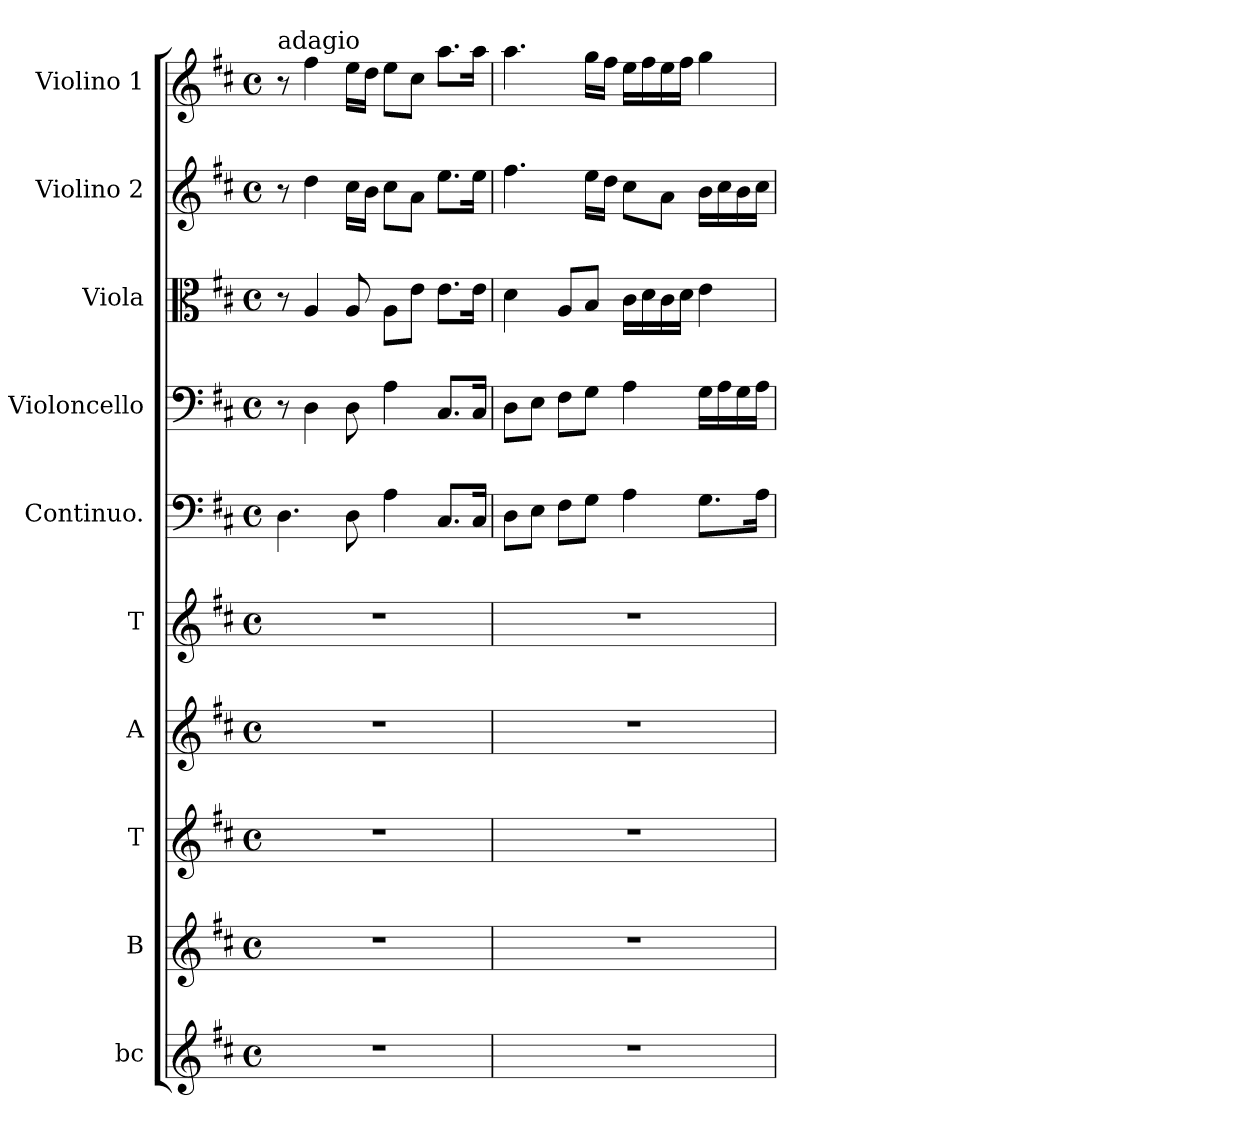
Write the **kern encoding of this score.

**kern	**kern	**kern	**kern	**kern	**kern	**kern	**kern	**kern	**kern
*part10	*part9	*part8	*part7	*part6	*part5	*part4	*part3	*part2	*part1
*staff10	*staff9	*staff8	*staff7	*staff6	*staff5	*staff4	*staff3	*staff2	*staff1
*I"bc	*I"B	*I"T	*I"A	*I"T	*I"Continuo.	*I"Violoncello	*I"Viola	*I"Violino 2	*I"Violino 1
*I'bc	*I'B	*I'T	*I'A	*	*I'C	*I'vlc	*I'vla	*I'vl2	*I'vl1
!!LO:PB:g=z
*clefG2	*clefG2	*clefG2	*clefG2	*clefG2	*clefF4	*clefF4	*clefC3	*clefG2	*clefG2
*k[f#c#]	*k[f#c#]	*k[f#c#]	*k[f#c#]	*k[f#c#]	*k[f#c#]	*k[f#c#]	*k[f#c#]	*k[f#c#]	*k[f#c#]
*D:	*D:	*D:	*D:	*D:	*D:	*D:	*D:	*D:	*D:
*M4/4	*M4/4	*M4/4	*M4/4	*M4/4	*M4/4	*M4/4	*M4/4	*M4/4	*M4/4
*met(c)	*met(c)	*met(c)	*met(c)	*met(c)	*met(c)	*met(c)	*met(c)	*met(c)	*met(c)
=1	=1	=1	=1	=1	=1	=1	=1	=1	=1
!	!	!	!	!	!	!	!	!	!LO:TX:a:t=adagio
1r	1r	1r	1r	1r	4.D\	8r	8r	8r	8r
.	.	.	.	.	.	4D\	4A/	4dd\	4ff#\
.	.	.	.	.	8D\	8D\	8A/	16cc#\LL	16ee\LL
.	.	.	.	.	.	.	.	16b\JJ	16dd\JJ
.	.	.	.	.	4A\	4A\	8A\L	8cc#\L	8ee\L
.	.	.	.	.	.	.	8e\J	8a\J	8cc#\J
.	.	.	.	.	8.C#</L	8.C#/L	8.e\L	8.ee\L	8.aa\L
.	.	.	.	.	16C#/Jk	16C#/Jk	16e\Jk	16ee\Jk	16aa\Jk
=2	=2	=2	=2	=2	=2	=2	=2	=2	=2
1r	1r	1r	1r	1r	8D\L	8D\L	4d\	4.ff#\	4.aa\
.	.	.	.	.	8E\J	8E\J	.	.	.
.	.	.	.	.	8F#\L	8F#\L	8A/L	.	.
.	.	.	.	.	8G\J	8G\J	8B/J	16ee\LL	16gg\LL
.	.	.	.	.	.	.	.	16dd\JJ	16ff#\JJ
.	.	.	.	.	4A\	4A\	16c#\LL	8cc#\L	16ee\LL
.	.	.	.	.	.	.	16d\	.	16ff#\
.	.	.	.	.	.	.	16c#\	8a\J	16ee\
.	.	.	.	.	.	.	16d\JJ	.	16ff#\JJ
.	.	.	.	.	8.G>\L	16G\LL	4e\	16b\LL	4gg\
.	.	.	.	.	.	16A\	.	16cc#\	.
.	.	.	.	.	.	16G\	.	16b\	.
.	.	.	.	.	16A\Jk	16A\JJ	.	16cc#\JJ	.
=	=	=	=	=	=	=	=	=	=
*-	*-	*-	*-	*-	*-	*-	*-	*-	*-
